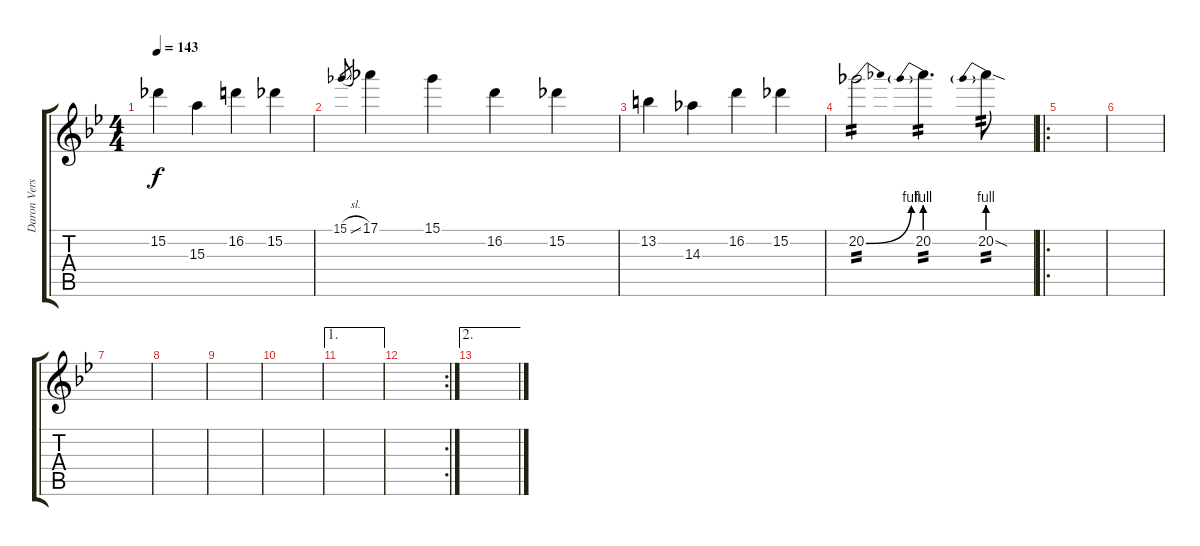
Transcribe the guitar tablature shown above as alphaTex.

\track ("Daron Verse 2" "Daron Vers") {instrument electricguitarjazz}
\staff {score tabs}
\tuning (Eb4 Bb3 Gb3 Db3 Ab2 Db2) {hide}
\ts (4 4)
\tempo 143
\clef g2
\ks bb
15.2.4{dy f} 15.3.4 16.2.4 15.2.4 |
15.1{sl}.8{gr} 17.1.4 15.1.4 16.2.4 15.2.4 |
13.2.4 14.3.4 16.2.4 15.2.4 |
20.2{be (bend 0 0 60 4)}.2{tp 2} 20.2{be (prebend 0 4 60 4)}.4{d tp 2} 20.2{be (prebend 0 4 60 4) sod}.8{tp 2} |
\ro
|
|
|
|
|
|
\ae 1
|
\rc 2
|
\ae 2
